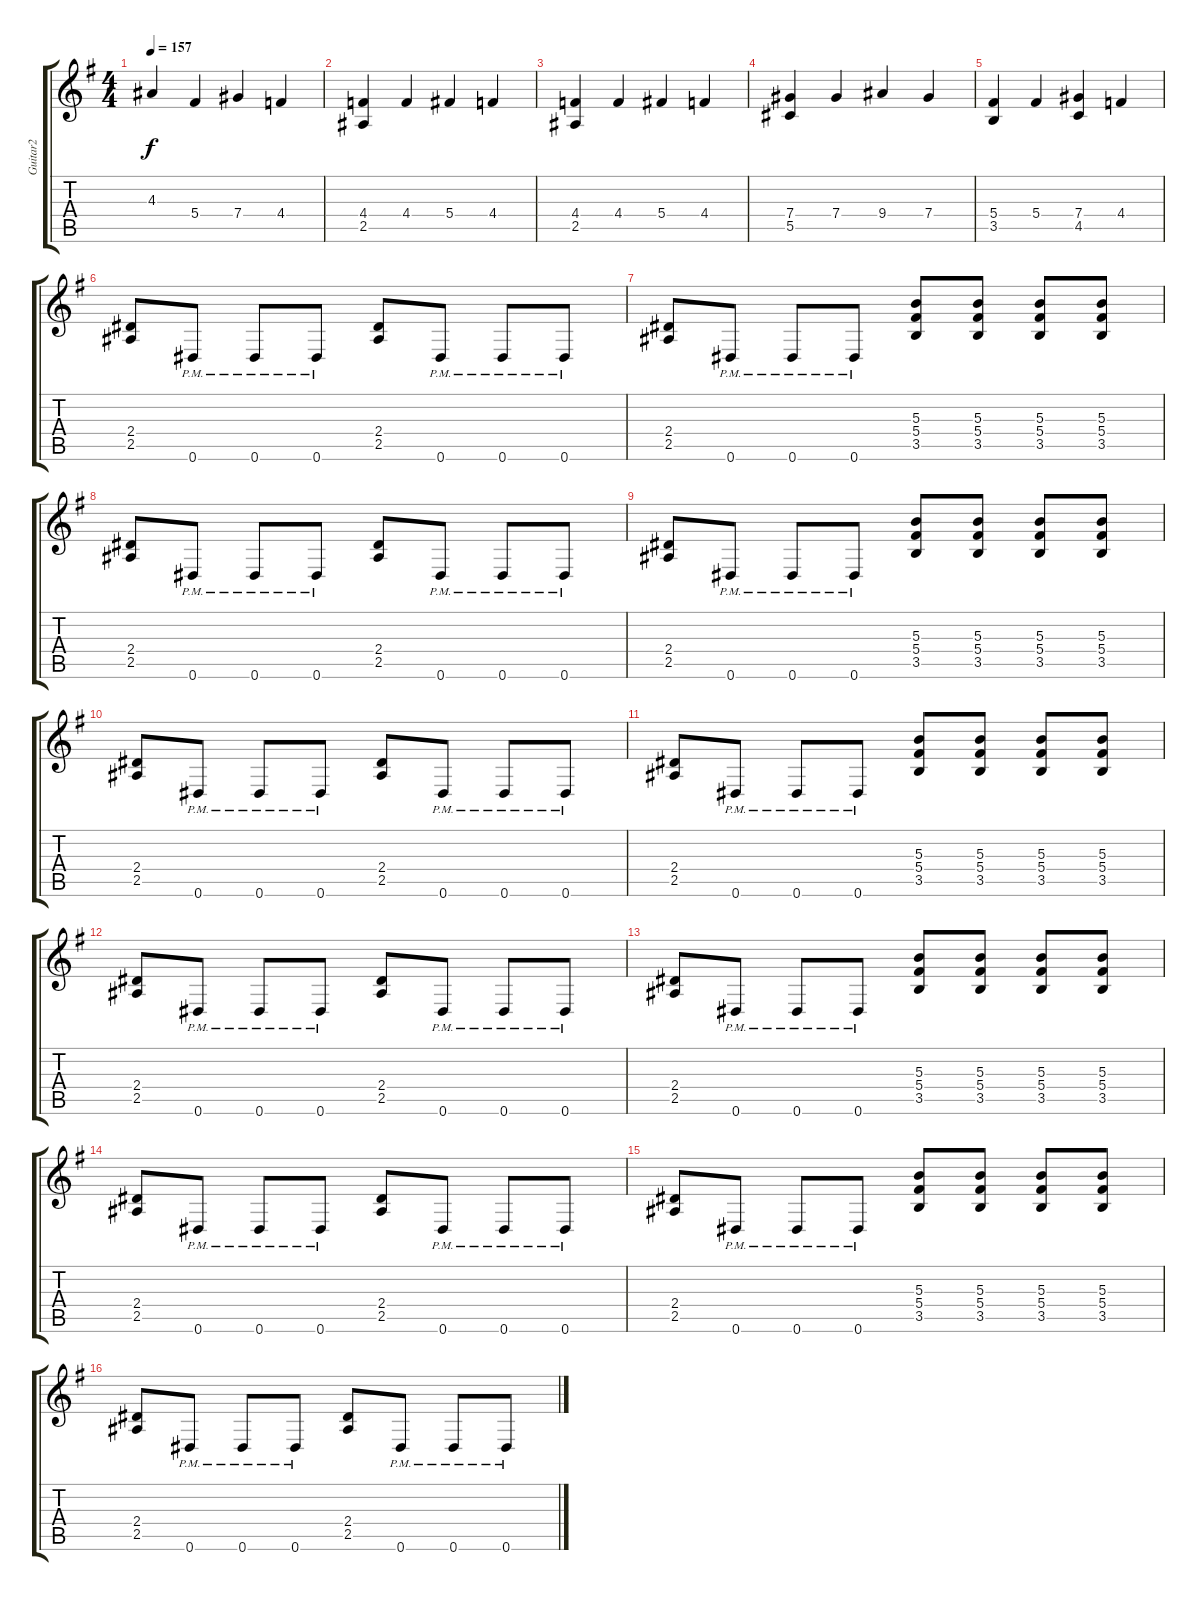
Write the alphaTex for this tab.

\track ("Guitar2" "Guitar2") {instrument distortionguitar}
\staff {score tabs}
\tuning (Eb4 Bb3 Gb3 Db3 Ab2 Eb2) {hide}
\ts (4 4)
\tempo 157
\clef g2
\ks eminor
4.3.4{dy f} 5.4.4 7.4.4 4.4.4 |
(4.4 2.5).4 4.4.4 5.4.4 4.4.4 |
(4.4 2.5).4 4.4.4 5.4.4 4.4.4 |
(7.4 5.5).4 7.4.4 9.4.4 7.4.4 |
(5.4 3.5).4 5.4.4 (7.4 4.5).4 4.4.4 |
(2.4 2.5).8 0.6{pm}.8 0.6{pm}.8 0.6{pm}.8 (2.4 2.5).8 0.6{pm}.8 0.6{pm}.8 0.6{pm}.8 |
(2.4 2.5).8 0.6{pm}.8 0.6{pm}.8 0.6{pm}.8 (5.3 5.4 3.5).8 (5.3 5.4 3.5).8 (5.3 5.4 3.5).8 (5.3 5.4 3.5).8 |
(2.4 2.5).8 0.6{pm}.8 0.6{pm}.8 0.6{pm}.8 (2.4 2.5).8 0.6{pm}.8 0.6{pm}.8 0.6{pm}.8 |
(2.4 2.5).8 0.6{pm}.8 0.6{pm}.8 0.6{pm}.8 (5.3 5.4 3.5).8 (5.3 5.4 3.5).8 (5.3 5.4 3.5).8 (5.3 5.4 3.5).8 |
(2.4 2.5).8 0.6{pm}.8 0.6{pm}.8 0.6{pm}.8 (2.4 2.5).8 0.6{pm}.8 0.6{pm}.8 0.6{pm}.8 |
(2.4 2.5).8 0.6{pm}.8 0.6{pm}.8 0.6{pm}.8 (5.3 5.4 3.5).8 (5.3 5.4 3.5).8 (5.3 5.4 3.5).8 (5.3 5.4 3.5).8 |
(2.4 2.5).8 0.6{pm}.8 0.6{pm}.8 0.6{pm}.8 (2.4 2.5).8 0.6{pm}.8 0.6{pm}.8 0.6{pm}.8 |
(2.4 2.5).8 0.6{pm}.8 0.6{pm}.8 0.6{pm}.8 (5.3 5.4 3.5).8 (5.3 5.4 3.5).8 (5.3 5.4 3.5).8 (5.3 5.4 3.5).8 |
(2.4 2.5).8 0.6{pm}.8 0.6{pm}.8 0.6{pm}.8 (2.4 2.5).8 0.6{pm}.8 0.6{pm}.8 0.6{pm}.8 |
(2.4 2.5).8 0.6{pm}.8 0.6{pm}.8 0.6{pm}.8 (5.3 5.4 3.5).8 (5.3 5.4 3.5).8 (5.3 5.4 3.5).8 (5.3 5.4 3.5).8 |
(2.4 2.5).8 0.6{pm}.8 0.6{pm}.8 0.6{pm}.8 (2.4 2.5).8 0.6{pm}.8 0.6{pm}.8 0.6{pm}.8
